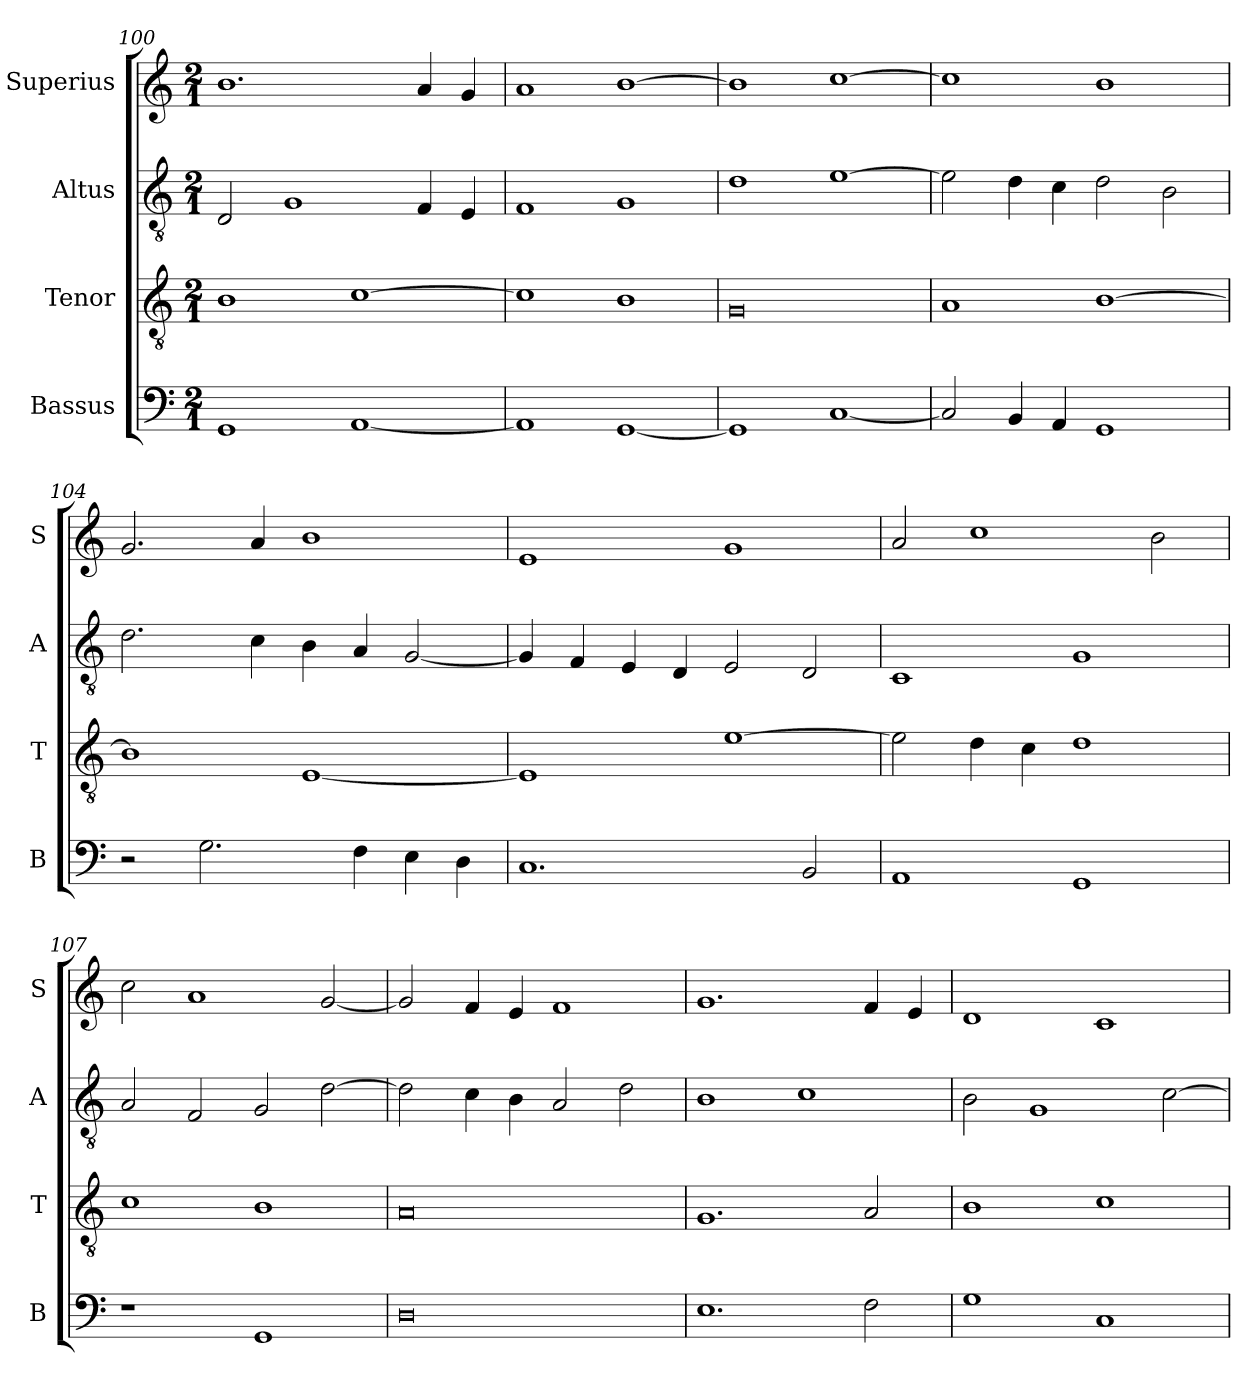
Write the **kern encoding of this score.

**kern	**kern	**kern	**kern
*part4	*part3	*part2	*part1
*staff4	*staff3	*staff2	*staff1
*I"Bassus	*I"Tenor	*I"Altus	*I"Superius
*I'B	*I'T	*I'A	*I'S
*clefF4	*clefGv2	*clefGv2	*clefG2
*k[]	*k[]	*k[]	*k[]
*M2/1	*M2/1	*M2/1	*M2/1
=100	=100	=100	=100
1GG	1B	2D/	1.b
.	.	1G	.
[1AA	[1c	.	.
.	.	4F/	4a/
.	.	4E/	4g/
=101	=101	=101	=101
1AA]	1c]	1F	1a
[1GG	1B	1G	[1b
=102	=102	=102	=102
1GG]	0G	1d	1b]
[1C	.	[1e	[1cc
=103	=103	=103	=103
2C/]	1A	2e\]	1cc]
4BB/	.	4d\	.
4AA/	.	4c\	.
1GG	[1B	2d\	1b
.	.	2B\	.
=104	=104	=104	=104
2r	1B]	2.d\	2.g/
2.G\	.	.	.
.	.	4c\	4a/
.	[1E	4B\	1b
4F\	.	4A/	.
4E\	.	[2G/	.
4D\	.	.	.
=105	=105	=105	=105
1.C	1E]	4G/]	1e
.	.	4F/	.
.	.	4E/	.
.	.	4D/	.
.	[1e	2E/	1g
2BB/	.	2D/	.
=106	=106	=106	=106
1AA	2e\]	1C	2a/
.	4d\	.	1cc
.	4c\	.	.
1GG	1d	1G	.
.	.	.	2b\
=107	=107	=107	=107
1r	1c	2A/	2cc\
.	.	2F/	1a
1GG	1B	2G/	.
.	.	[2d\	[2g/
=108	=108	=108	=108
0D	0A	2d\]	2g/]
.	.	4c\	4f/
.	.	4B\	4e/
.	.	2A/	1f
.	.	2d\	.
=109	=109	=109	=109
1.E	1.G	1B	1.g
.	.	1c	.
2F\	2A/	.	4f/
.	.	.	4e/
=110	=110	=110	=110
1G	1B	2B\	1d
.	.	1G	.
1C	1c	.	1c
.	.	[2c\	.
=	=	=	=
*-	*-	*-	*-
